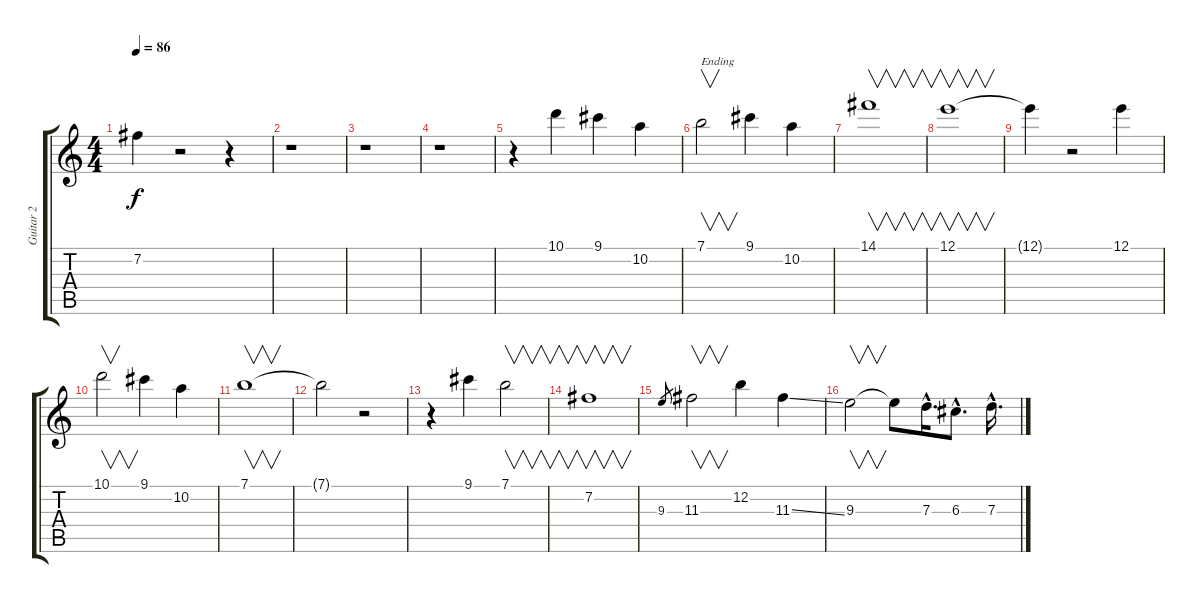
\track ("Guitar 2" "Guitar 2") {instrument overdrivenguitar}
\staff {score tabs}
\tuning (E4 B3 G3 D3 A2 E2) {hide}
\ts (4 4)
\tempo 86
\clef g2
\ks c
7.2{t}.4{dy f} r.2 r.4 |
r.1 |
r.1 |
r.1 |
r.4 10.1.4 9.1.4 10.2.4 |
7.1.2{v txt "Ending"} 9.1.4 10.2.4 |
14.1.1{v} |
12.1.1{v} |
12.1{t}.4 r.2 12.1.4 |
10.1.2{v} 9.1.4 10.2.4 |
7.1.1{v} |
7.1{t}.2 r.2 |
r.4 9.1.4 7.1.2{v} |
7.2.1{v} |
9.3.8{gr} 11.3.2{v} 12.2.4 11.3{ss}.4 |
9.3.2{v} 9.3{t}.8 7.3{hac}.16{d} 6.3{hac}.8{d} 7.3{ss hac}.16{d}
